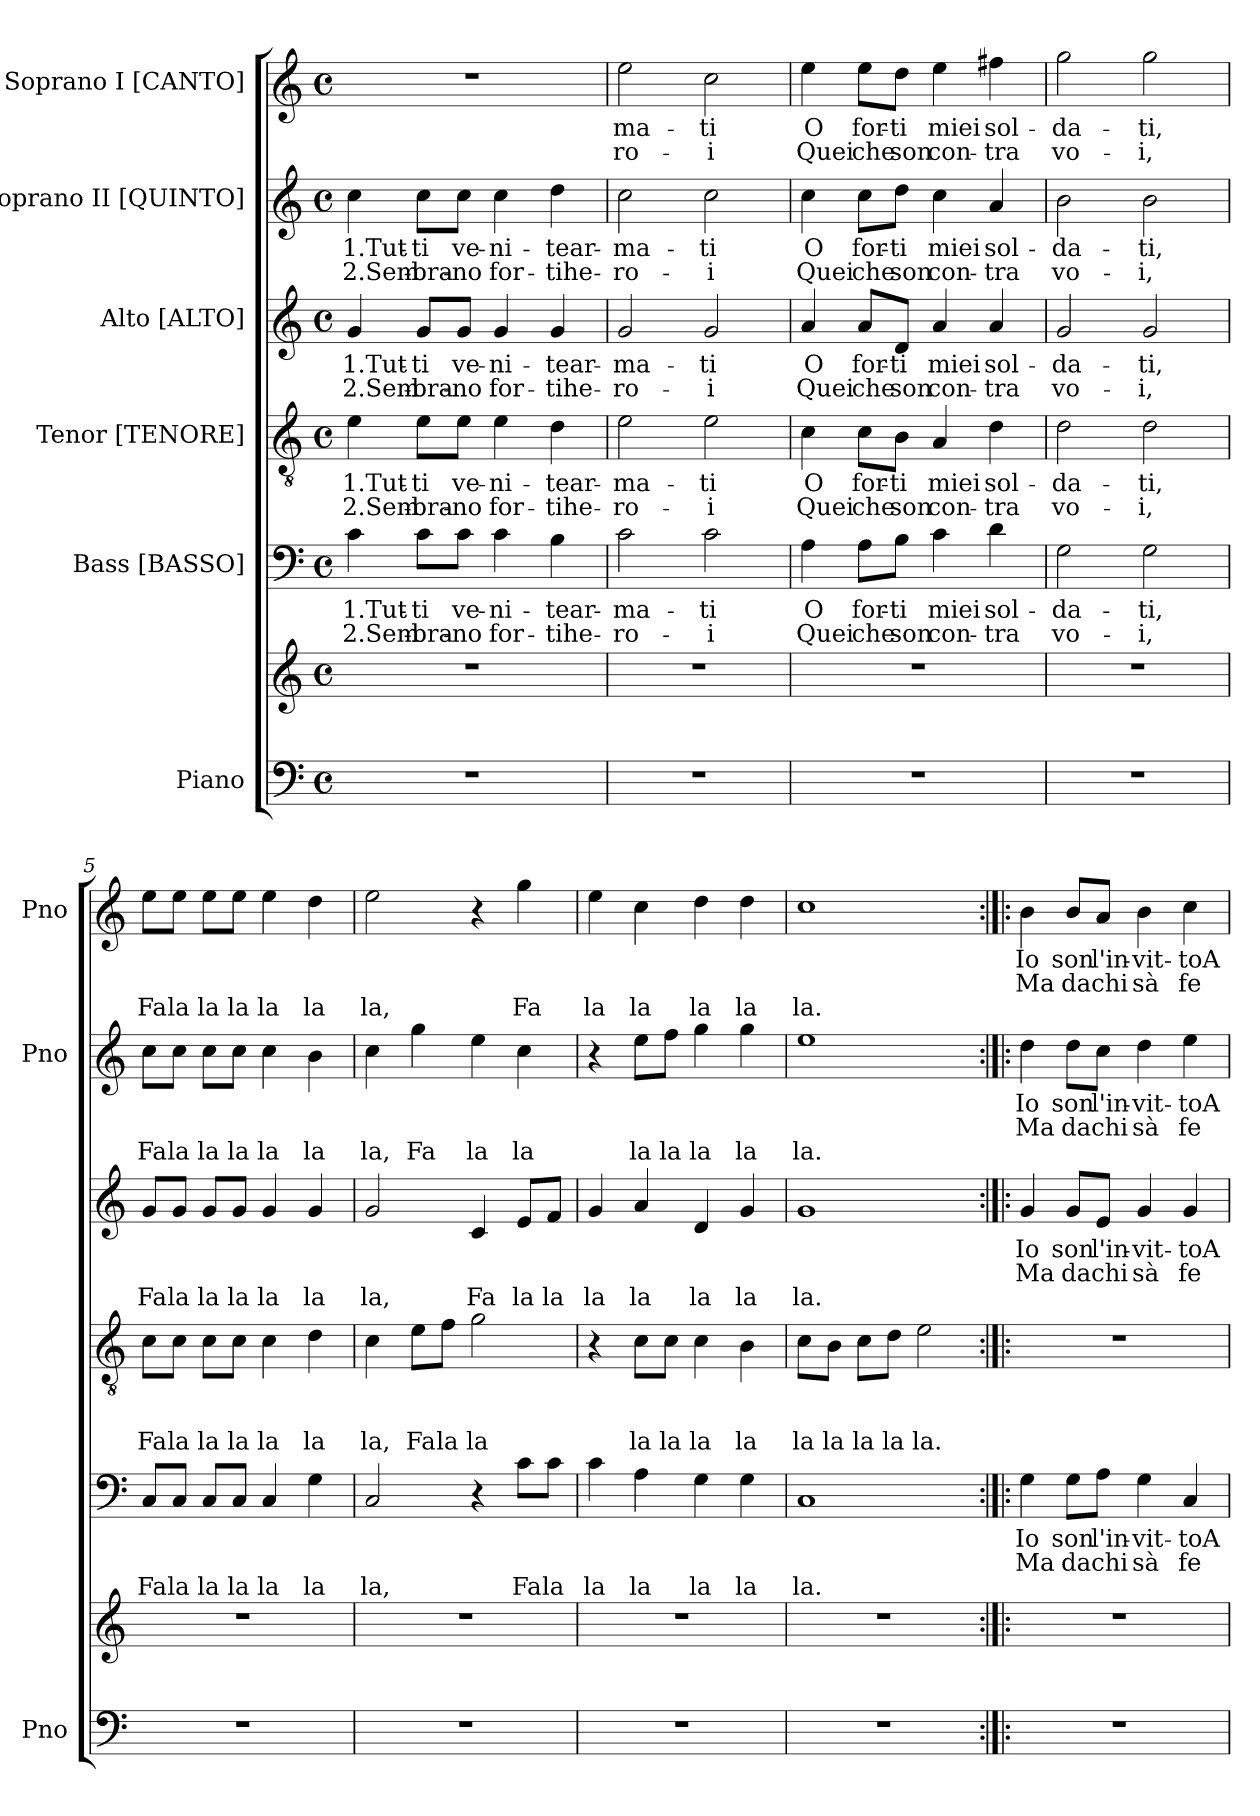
**kern	**kern	**kern	**text	**text	**text	**kern	**text	**text	**text	**kern	**text	**text	**text	**kern	**text	**text	**text	**kern	**text	**text	**text
*part6	*part6	*part5	*part5	*part5	*part5	*part4	*part4	*part4	*part4	*part3	*part3	*part3	*part3	*part2	*part2	*part2	*part2	*part1	*part1	*part1	*part1
*staff7	*staff6	*staff5	*staff5	*staff5	*staff5	*staff4	*staff4	*staff4	*staff4	*staff3	*staff3	*staff3	*staff3	*staff2	*staff2	*staff2	*staff2	*staff1	*staff1	*staff1	*staff1
*I"Piano	*	*I"Bass [BASSO]	*	*	*	*I"Tenor [TENORE]	*	*	*	*I"Alto [ALTO]	*	*	*	*I"Soprano II [QUINTO]	*	*	*	*I"Soprano I [CANTO]	*	*	*
*I'Pno	*	*	*	*	*	*	*	*	*	*	*	*	*	*I'Pno	*	*	*	*I'Pno	*	*	*
*clefF4	*clefG2	*clefF4	*	*	*	*clefGv2	*	*	*	*clefG2	*	*	*	*clefG2	*	*	*	*clefG2	*	*	*
*k[]	*k[]	*k[]	*	*	*	*k[]	*	*	*	*k[]	*	*	*	*k[]	*	*	*	*k[]	*	*	*
*C:	*C:	*C:	*	*	*	*C:	*	*	*	*C:	*	*	*	*C:	*	*	*	*C:	*	*	*
*M4/4	*M4/4	*M4/4	*	*	*	*M4/4	*	*	*	*M4/4	*	*	*	*M4/4	*	*	*	*M4/4	*	*	*
*met(c)	*met(c)	*met(c)	*	*	*	*met(c)	*	*	*	*met(c)	*	*	*	*met(c)	*	*	*	*met(c)	*	*	*
=1	=1	=1	=1	=1	=1	=1	=1	=1	=1	=1	=1	=1	=1	=1	=1	=1	=1	=1	=1	=1	=1
1r	1r	4c\	1.Tut-	2.Sem-	.	4e\	1.Tut-	2.Sem-	.	4g/	1.Tut-	2.Sem-	.	4cc\	1.Tut-	2.Sem-	.	1r	.	.	.
.	.	8c\L	-ti	-bra-	.	8e\L	-ti	-bra-	.	8g/L	-ti	-bra-	.	8cc\L	-ti	-bra-	.	.	.	.	.
.	.	8c\J	ve-	-no	.	8e\J	ve-	-no	.	8g/J	ve-	-no	.	8cc\J	ve-	-no	.	.	.	.	.
.	.	4c\	-ni-	for-	.	4e\	-ni-	for-	.	4g/	-ni-	for-	.	4cc\	-ni-	for-	.	.	.	.	.
.	.	4B\	-tear-	-tihe-	.	4d\	-tear-	-tihe-	.	4g/	-tear-	-tihe-	.	4dd\	-tear-	-tihe-	.	.	.	.	.
=2	=2	=2	=2	=2	=2	=2	=2	=2	=2	=2	=2	=2	=2	=2	=2	=2	=2	=2	=2	=2	=2
1r	1r	2c\	-ma-	-ro-	.	2e\	-ma-	-ro-	.	2g/	-ma-	-ro-	.	2cc\	-ma-	-ro-	.	2ee\	ma-	ro-	.
.	.	2c\	-ti	-i	.	2e\	-ti	-i	.	2g/	-ti	-i	.	2cc\	-ti	-i	.	2cc\	-ti	-i	.
=3	=3	=3	=3	=3	=3	=3	=3	=3	=3	=3	=3	=3	=3	=3	=3	=3	=3	=3	=3	=3	=3
1r	1r	4A\	O	Quei	.	4c\	O	Quei	.	4a/	O	Quei	.	4cc\	O	Quei	.	4ee\	O	Quei	.
.	.	8A\L	for-	che	.	8c\L	for-	che	.	8a/L	for-	che	.	8cc\L	for-	che	.	8ee\L	for-	che	.
.	.	8B\J	-ti	son	.	8B\J	-ti	son	.	8d/J	-ti	son	.	8dd\J	-ti	son	.	8dd\J	-ti	son	.
.	.	4c\	miei	con-	.	4A/	miei	con-	.	4a/	miei	con-	.	4cc\	miei	con-	.	4ee\	miei	con-	.
.	.	4d\	sol-	-tra	.	4d\	sol-	-tra	.	4a/	sol-	-tra	.	4a/	sol-	-tra	.	4ff#X\	sol-	-tra	.
=4	=4	=4	=4	=4	=4	=4	=4	=4	=4	=4	=4	=4	=4	=4	=4	=4	=4	=4	=4	=4	=4
1r	1r	2G\	-da-	vo-	.	2d\	-da-	vo-	.	2g/	-da-	vo-	.	2b\	-da-	vo-	.	2gg\	-da-	vo-	.
.	.	2G\	-ti,	-i,	.	2d\	-ti,	-i,	.	2g/	-ti,	-i,	.	2b\	-ti,	-i,	.	2gg\	-ti,	-i,	.
=5	=5	=5	=5	=5	=5	=5	=5	=5	=5	=5	=5	=5	=5	=5	=5	=5	=5	=5	=5	=5	=5
1r	1r	8C/L	.	.	Fa	8c\L	.	.	Fa	8g/L	.	.	Fa	8cc\L	.	.	Fa	8ee\L	.	.	Fa
.	.	8C/J	.	.	la	8c\J	.	.	la	8g/J	.	.	la	8cc\J	.	.	la	8ee\J	.	.	la
.	.	8C/L	.	.	la	8c\L	.	.	la	8g/L	.	.	la	8cc\L	.	.	la	8ee\L	.	.	la
.	.	8C/J	.	.	la	8c\J	.	.	la	8g/J	.	.	la	8cc\J	.	.	la	8ee\J	.	.	la
.	.	4C/	.	.	la	4c\	.	.	la	4g/	.	.	la	4cc\	.	.	la	4ee\	.	.	la
.	.	4G\	.	.	la	4d\	.	.	la	4g/	.	.	la	4b\	.	.	la	4dd\	.	.	la
!!LO:LB:g=z
=6	=6	=6	=6	=6	=6	=6	=6	=6	=6	=6	=6	=6	=6	=6	=6	=6	=6	=6	=6	=6	=6
1r	1r	2C/	.	.	la,	4c\	.	.	la,	2g/	.	.	la,	4cc\	.	.	la,	2ee\	.	.	la,
.	.	.	.	.	.	8e\L	.	.	Fa	.	.	.	.	4gg\	.	.	Fa	.	.	.	.
.	.	.	.	.	.	8f\J	.	.	la	.	.	.	.	.	.	.	.	.	.	.	.
.	.	4r	.	.	.	2g\	.	.	la	4c/	.	.	Fa	4ee\	.	.	la	4r	.	.	.
.	.	8c\L	.	.	Fa	.	.	.	.	8e/L	.	.	la	4cc\	.	.	la	4gg\	.	.	Fa
.	.	8c\J	.	.	la	.	.	.	.	8f/J	.	.	la	.	.	.	.	.	.	.	.
=7	=7	=7	=7	=7	=7	=7	=7	=7	=7	=7	=7	=7	=7	=7	=7	=7	=7	=7	=7	=7	=7
1r	1r	4c\	.	.	la	4r	.	.	.	4g/	.	.	la	4r	.	.	.	4ee\	.	.	la
.	.	4A\	.	.	la	8c\L	.	.	la	4a/	.	.	la	8ee\L	.	.	la	4cc\	.	.	la
.	.	.	.	.	.	8c\J	.	.	la	.	.	.	.	8ff\J	.	.	la	.	.	.	.
.	.	4G\	.	.	la	4c\	.	.	la	4d/	.	.	la	4gg\	.	.	la	4dd\	.	.	la
.	.	4G\	.	.	la	4B\	.	.	la	4g/	.	.	la	4gg\	.	.	la	4dd\	.	.	la
=8	=8	=8	=8	=8	=8	=8	=8	=8	=8	=8	=8	=8	=8	=8	=8	=8	=8	=8	=8	=8	=8
1r	1r	1C	.	.	la.	8c\L	.	.	la	1g	.	.	la.	1ee	.	.	la.	1cc	.	.	la.
.	.	.	.	.	.	8B\J	.	.	la	.	.	.	.	.	.	.	.	.	.	.	.
.	.	.	.	.	.	8c\L	.	.	la	.	.	.	.	.	.	.	.	.	.	.	.
.	.	.	.	.	.	8d\J	.	.	la	.	.	.	.	.	.	.	.	.	.	.	.
.	.	.	.	.	.	2e\	.	.	la.	.	.	.	.	.	.	.	.	.	.	.	.
=9:|!|:	=9:|!|:	=9:|!|:	=9:|!|:	=9:|!|:	=9:|!|:	=9:|!|:	=9:|!|:	=9:|!|:	=9:|!|:	=9:|!|:	=9:|!|:	=9:|!|:	=9:|!|:	=9:|!|:	=9:|!|:	=9:|!|:	=9:|!|:	=9:|!|:	=9:|!|:	=9:|!|:	=9:|!|:
1r	1r	4G\	Io	Ma	.	1r	.	.	.	4g/	Io	Ma	.	4dd\	Io	Ma	.	4b\	Io	Ma	.
.	.	8G\L	son	da	.	.	.	.	.	8g/L	son	da	.	8dd\L	son	da	.	8b/L	son	da	.
.	.	8A\J	l'in-	chi	.	.	.	.	.	8e/J	l'in-	chi	.	8cc\J	l'in-	chi	.	8a/J	l'in-	chi	.
.	.	4G\	-vit-	sà	.	.	.	.	.	4g/	-vit-	sà	.	4dd\	-vit-	sà	.	4b\	-vit-	sà	.
.	.	4C/	-toA-	fe-	.	.	.	.	.	4g/	-toA-	fe-	.	4ee\	-toA-	fe-	.	4cc\	-toA-	fe-	.
=	=	=	=	=	=	=	=	=	=	=	=	=	=	=	=	=	=	=	=	=	=
*-	*-	*-	*-	*-	*-	*-	*-	*-	*-	*-	*-	*-	*-	*-	*-	*-	*-	*-	*-	*-	*-
